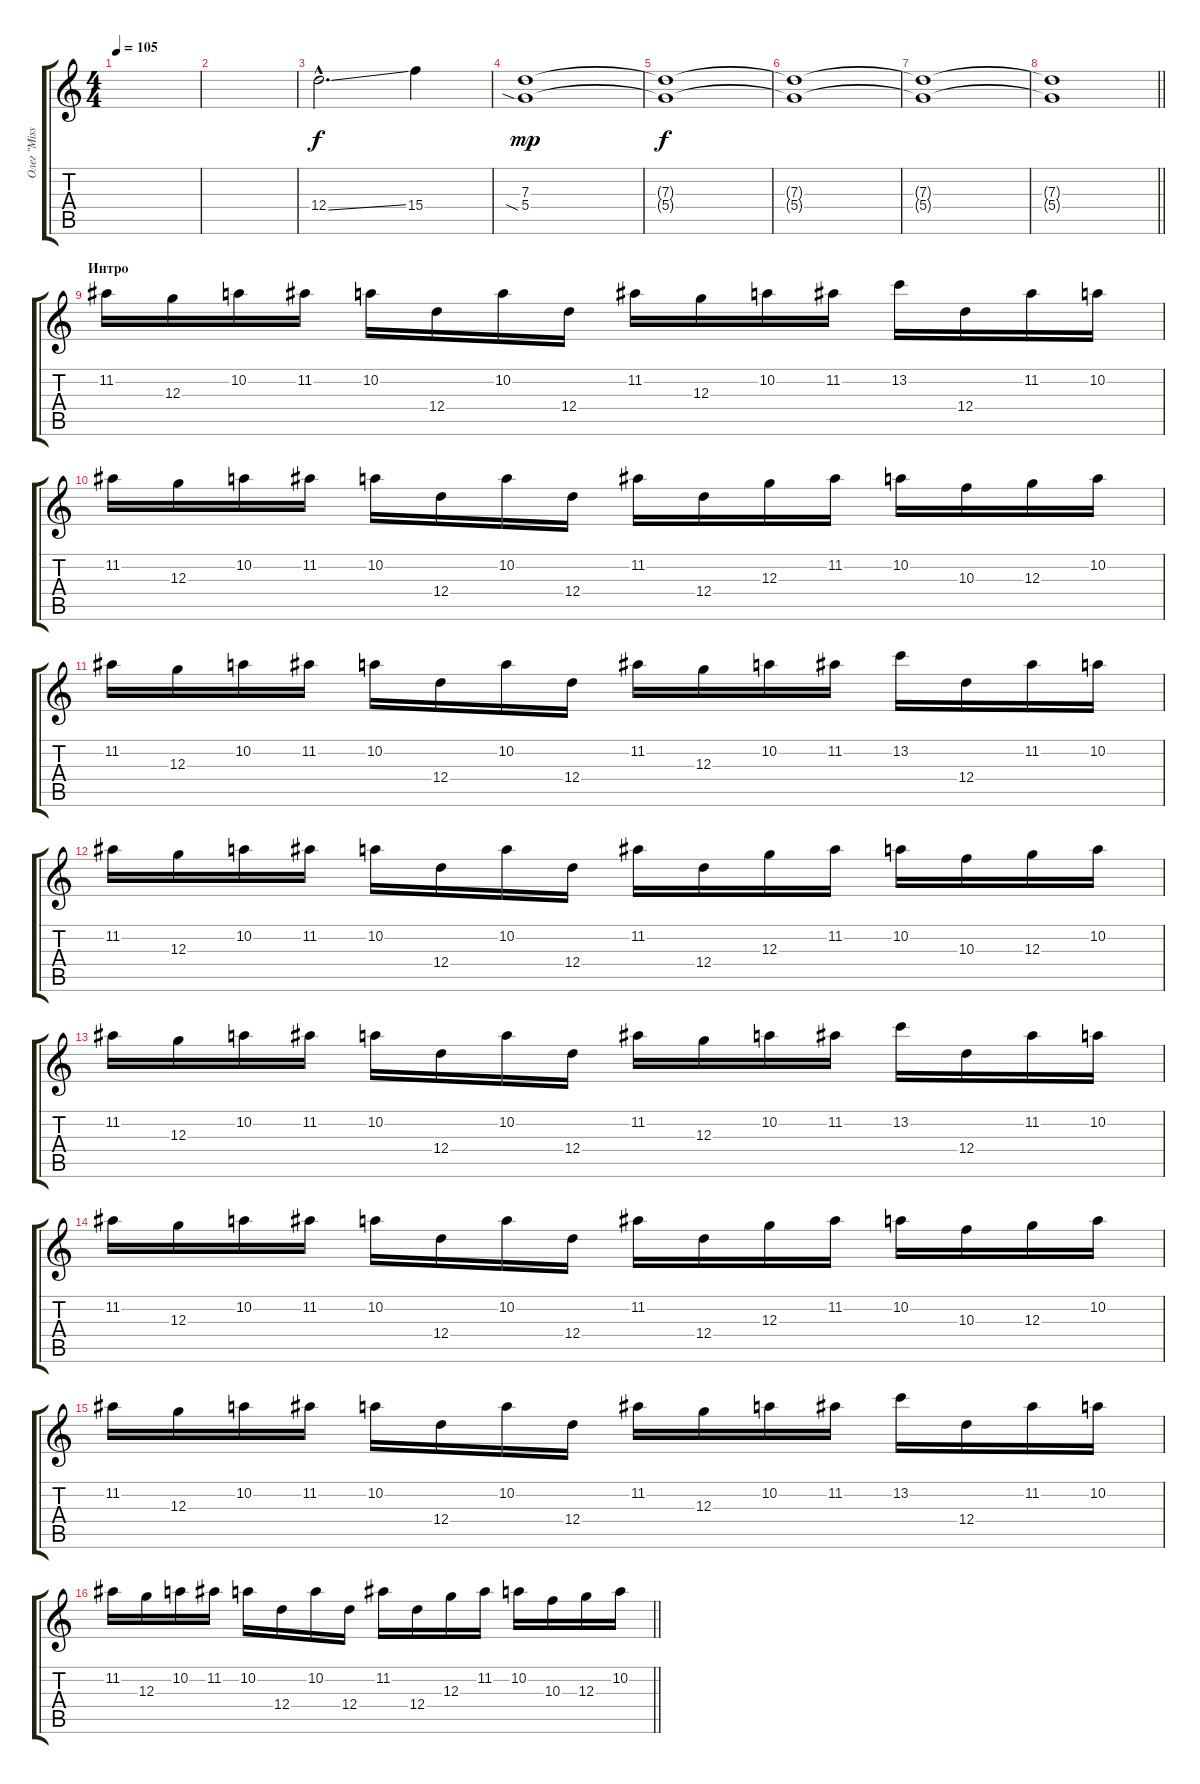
\track ("Олег \"Mission\" Мишин" "Олег \"Miss") {instrument overdrivenguitar}
\staff {score tabs}
\tuning (E4 B3 G3 D3 A2 E2) {hide}
\ts (4 4)
\tempo 105
\clef g2
\ks c
|
|
12.4{ss hac}.2{d} 15.4.4 |
(7.3 5.4{sia}).1{dy mp volume 10} |
(7.3{t} 5.4{t}).1{dy f} |
(7.3{t} 5.4{t}).1 |
(7.3{t} 5.4{t}).1 |
\barLineRight lightlight
(7.3{t} 5.4{t}).1 |
\section ("" "Интро")
11.2.16{volume 15} 12.3.16 10.2.16 11.2.16 10.2.16 12.4.16 10.2.16 12.4.16 11.2.16 12.3.16 10.2.16 11.2.16 13.2.16 12.4.16 11.2.16 10.2.16 |
11.2.16 12.3.16 10.2.16 11.2.16 10.2.16 12.4.16 10.2.16 12.4.16 11.2.16 12.4.16 12.3.16 11.2.16 10.2.16 10.3.16 12.3.16 10.2.16 |
11.2.16 12.3.16 10.2.16 11.2.16 10.2.16 12.4.16 10.2.16 12.4.16 11.2.16 12.3.16 10.2.16 11.2.16 13.2.16 12.4.16 11.2.16 10.2.16 |
11.2.16 12.3.16 10.2.16 11.2.16 10.2.16 12.4.16 10.2.16 12.4.16 11.2.16 12.4.16 12.3.16 11.2.16 10.2.16 10.3.16 12.3.16 10.2.16 |
11.2.16 12.3.16 10.2.16 11.2.16 10.2.16 12.4.16 10.2.16 12.4.16 11.2.16 12.3.16 10.2.16 11.2.16 13.2.16 12.4.16 11.2.16 10.2.16 |
11.2.16 12.3.16 10.2.16 11.2.16 10.2.16 12.4.16 10.2.16 12.4.16 11.2.16 12.4.16 12.3.16 11.2.16 10.2.16 10.3.16 12.3.16 10.2.16 |
11.2.16 12.3.16 10.2.16 11.2.16 10.2.16 12.4.16 10.2.16 12.4.16 11.2.16 12.3.16 10.2.16 11.2.16 13.2.16 12.4.16 11.2.16 10.2.16 |
\barLineRight lightlight
11.2.16 12.3.16 10.2.16 11.2.16 10.2.16 12.4.16 10.2.16 12.4.16 11.2.16 12.4.16 12.3.16 11.2.16 10.2.16 10.3.16 12.3.16 10.2.16
